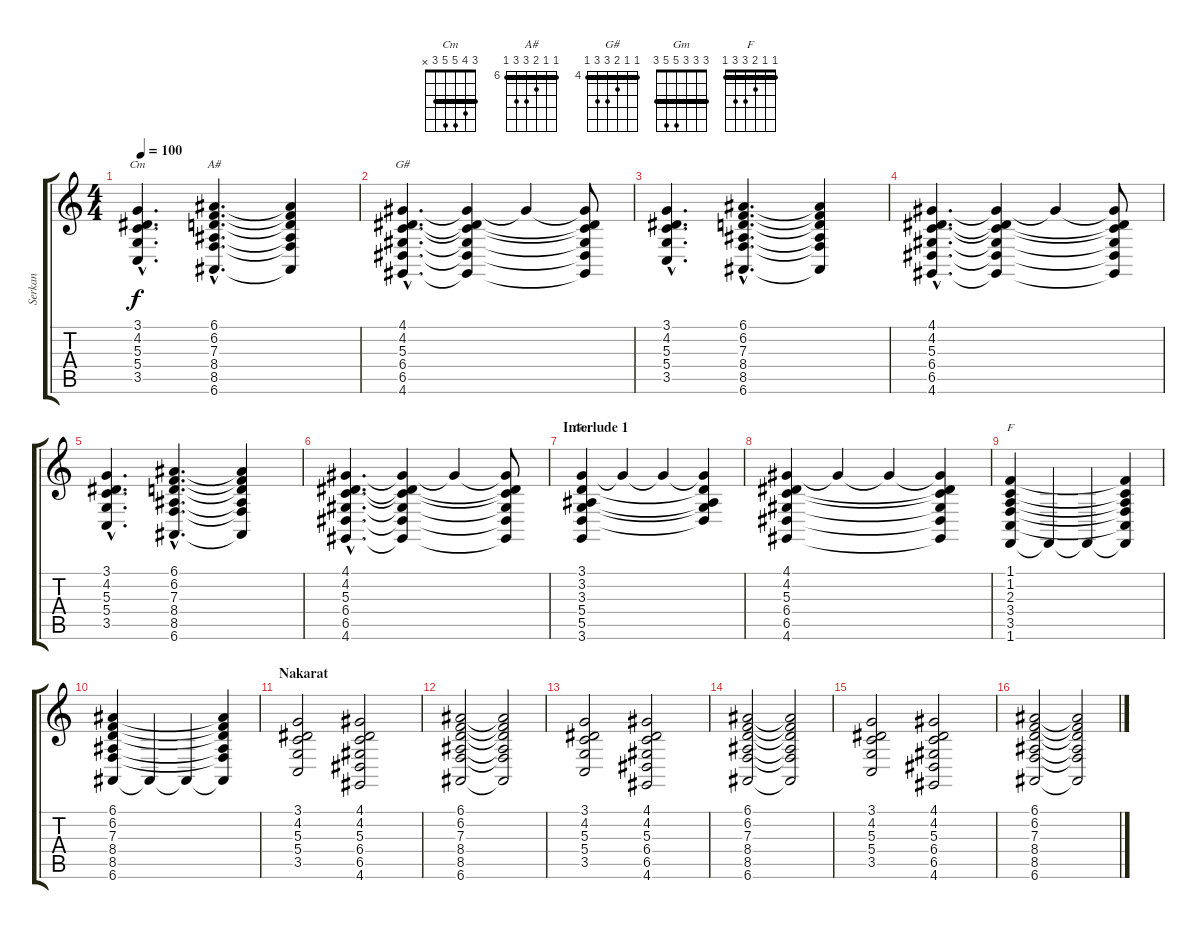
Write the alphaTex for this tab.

\track ("Serkan" "Serkan") {instrument rockorgan}
\staff {score tabs}
\tuning (E4 B3 G3 D3 A2 E2) {hide}
\chord ("Cm" 3 4 5 5 3 x) {barre 3}
\chord ("A#" 6 6 7 8 8 6) {firstfret 6 barre 6}
\chord ("G#" 4 4 5 6 6 4) {firstfret 4 barre 4}
\chord ("Gm" 3 3 3 5 5 3) {barre 3}
\chord ("F" 1 1 2 3 3 1) {barre 1}
\ts (4 4)
\tempo 100
\clef g2
\ks c
(3.1{hac} 4.2{hac} 5.3{hac} 5.4{hac} 3.5{hac}).4{d ch "Cm" dy f} (6.1{hac} 6.2{hac} 7.3{hac} 8.4{hac} 8.5{hac} 6.6{hac}).4{d ch "A#"} (6.1{t} 6.2{t} 7.3{t} 8.4{t} 8.5{t} 6.6{t}).4 |
(4.1{hac} 4.2{hac} 5.3{hac} 6.4{hac} 6.5{hac} 4.6{hac}).4{d ch "G#"} (4.1{t} 4.2{t} 5.3{t} 6.4{t} 6.5{t} 4.6{t}).4 4.1{t}.4 (4.1{t} 4.2{t} 5.3{t} 6.4{t} 6.5{t} 4.6{t}).8 |
(3.1{hac} 4.2{hac} 5.3{hac} 5.4{hac} 3.5{hac}).4{d} (6.1{hac} 6.2{hac} 7.3{hac} 8.4{hac} 8.5{hac} 6.6{hac}).4{d} (6.1{t} 6.2{t} 7.3{t} 8.4{t} 8.5{t} 6.6{t}).4 |
(4.1{hac} 4.2{hac} 5.3{hac} 6.4{hac} 6.5{hac} 4.6{hac}).4{d} (4.1{t} 4.2{t} 5.3{t} 6.4{t} 6.5{t} 4.6{t}).4 4.1{t}.4 (4.1{t} 4.2{t} 5.3{t} 6.4{t} 6.5{t} 4.6{t}).8 |
(3.1{hac} 4.2{hac} 5.3{hac} 5.4{hac} 3.5{hac}).4{d} (6.1{hac} 6.2{hac} 7.3{hac} 8.4{hac} 8.5{hac} 6.6{hac}).4{d} (6.1{t} 6.2{t} 7.3{t} 8.4{t} 8.5{t} 6.6{t}).4 |
(4.1{hac} 4.2{hac} 5.3{hac} 6.4{hac} 6.5{hac} 4.6{hac}).4{d} (4.1{t} 4.2{t} 5.3{t} 6.4{t} 6.5{t} 4.6{t}).4 4.1{t}.4 (4.1{t} 4.2{t} 5.3{t} 6.4{t} 6.5{t} 4.6{t}).8 |
\section ("" "Interlude 1")
(3.1 3.2 3.3 5.4 5.5 3.6).4{ch "Gm"} 3.1{t}.4 3.1{t}.4 (3.1{t} 3.2{t} 3.3{t} 5.4{t} 5.5{t}).4 |
(4.1 4.2 5.3 6.4 6.5 4.6).4 4.1{t}.4 4.1{t}.4 (4.1{t} 4.2{t} 5.3{t} 6.4{t} 6.5{t} 4.6{t}).4 |
(1.1 1.2 2.3 3.4 3.5 1.6).4{ch "F"} 1.6{t}.4 1.6{t}.4 (1.1{t} 1.2{t} 2.3{t} 3.4{t} 3.5{t} 1.6{t}).4 |
(6.1 6.2 7.3 8.4 8.5 6.6).4 6.6{t}.4 6.6{t}.4 (6.1{t} 6.2{t} 7.3{t} 8.4{t} 8.5{t} 6.6{t}).4 |
\section ("" "Nakarat")
(3.1 4.2 5.3 5.4 3.5).2 (4.1 4.2 5.3 6.4 6.5 4.6).2 |
(6.1 6.2 7.3 8.4 8.5 6.6).2 (6.1{t} 6.2{t} 7.3{t} 8.4{t} 8.5{t} 6.6{t}).2 |
(3.1 4.2 5.3 5.4 3.5).2 (4.1 4.2 5.3 6.4 6.5 4.6).2 |
(6.1 6.2 7.3 8.4 8.5 6.6).2 (6.1{t} 6.2{t} 7.3{t} 8.4{t} 8.5{t} 6.6{t}).2 |
(3.1 4.2 5.3 5.4 3.5).2 (4.1 4.2 5.3 6.4 6.5 4.6).2 |
(6.1 6.2 7.3 8.4 8.5 6.6).2 (6.1{t} 6.2{t} 7.3{t} 8.4{t} 8.5{t} 6.6{t}).2
